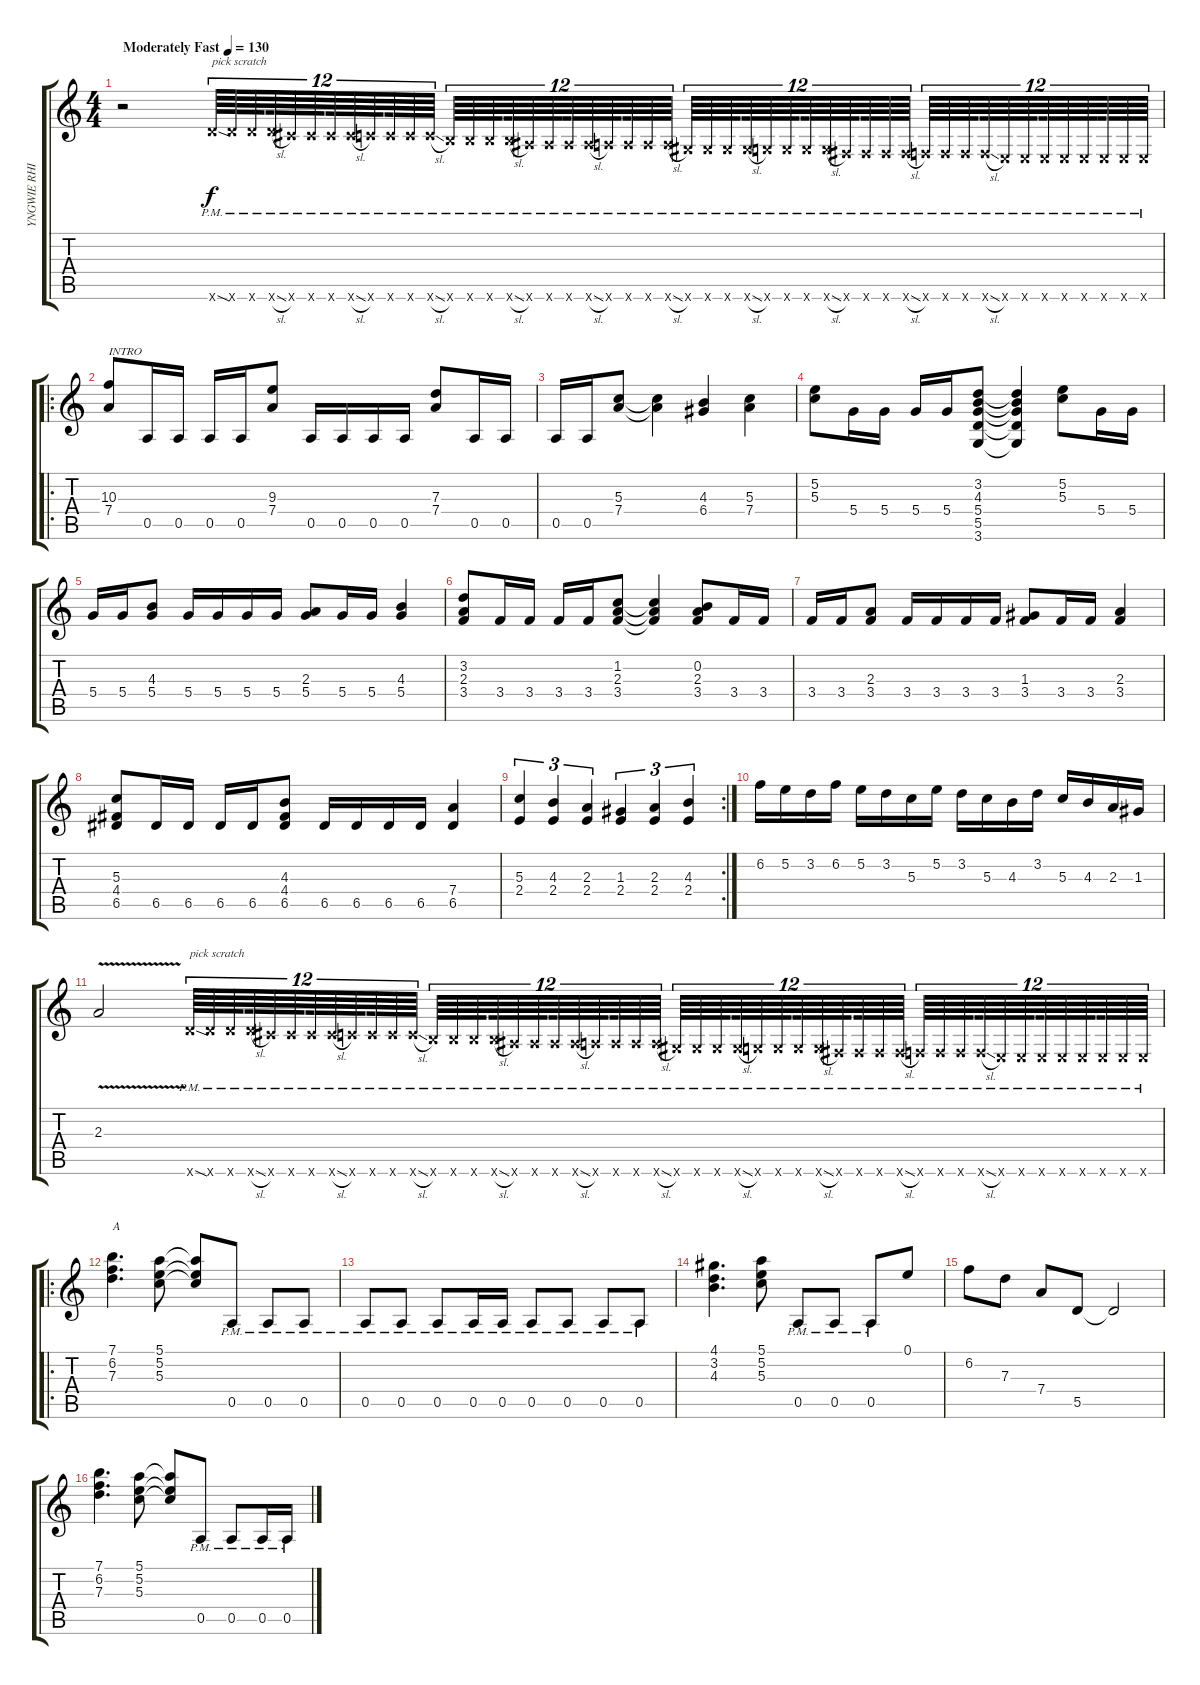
\track ("YNGWIE RHITMIC  GUITAR" "YNGWIE RHI") {instrument overdrivenguitar}
\staff {score tabs}
\tuning (E4 B3 G3 D3 A2 E2) {hide}
\ts (4 4)
\tempo (130 "Moderately Fast")
\clef g2
\ks c
r.2{dy f instrument overdrivenguitar} 10.6{sod pm x}.64{tu (12 8) txt "pick scratch"} 10.6{pm x}.64{tu (12 8)} 10.6{pm x}.64{tu (12 8) beam splitsecondary} 10.6{sl pm x}.64{tu (12 8)} 9.6{pm x}.64{tu (12 8)} 9.6{pm x}.64{tu (12 8) beam splitsecondary} 9.6{pm x}.64{tu (12 8)} 9.6{sl pm x}.64{tu (12 8)} 8.6{pm x}.64{tu (12 8) beam splitsecondary} 8.6{pm x}.64{tu (12 8)} 8.6{pm x}.64{tu (12 8)} 8.6{sl pm x}.64{tu (12 8) beam splitsecondary} 7.6{pm x}.64{tu (12 8)} 7.6{pm x}.64{tu (12 8)} 7.6{pm x}.64{tu (12 8) beam splitsecondary} 7.6{sl pm x}.64{tu (12 8)} 6.6{pm x}.64{tu (12 8)} 6.6{pm x}.64{tu (12 8) beam splitsecondary} 6.6{pm x}.64{tu (12 8)} 6.6{sl pm x}.64{tu (12 8)} 5.6{pm x}.64{tu (12 8) beam splitsecondary} 5.6{pm x}.64{tu (12 8)} 5.6{pm x}.64{tu (12 8)} 5.6{sl pm x}.64{tu (12 8)} 4.6{pm x}.64{tu (12 8)} 4.6{pm x}.64{tu (12 8)} 4.6{pm x}.64{tu (12 8) beam splitsecondary} 4.6{sl pm x}.64{tu (12 8)} 3.6{pm x}.64{tu (12 8)} 3.6{pm x}.64{tu (12 8) beam splitsecondary} 3.6{pm x}.64{tu (12 8)} 3.6{sl pm x}.64{tu (12 8)} 2.6{pm x}.64{tu (12 8) beam splitsecondary} 2.6{pm x}.64{tu (12 8)} 2.6{pm x}.64{tu (12 8)} 2.6{sl pm x}.64{tu (12 8) beam splitsecondary} 1.6{pm x}.64{tu (12 8)} 1.6{pm x}.64{tu (12 8)} 1.6{pm x}.64{tu (12 8) beam splitsecondary} 1.6{sl pm x}.64{tu (12 8)} 0.6{pm x}.64{tu (12 8)} 0.6{pm x}.64{tu (12 8) beam splitsecondary} 0.6{pm x}.64{tu (12 8)} 0.6{pm x}.64{tu (12 8)} 0.6{pm x}.64{tu (12 8) beam splitsecondary} 0.6{pm x}.64{tu (12 8)} 0.6{pm x}.64{tu (12 8)} 0.6{pm x}.64{tu (12 8)} |
\ro
(10.3 7.4).8{txt "INTRO"} 0.5.16 0.5.16 0.5.16 0.5.16 (9.3 7.4).8 0.5.16 0.5.16 0.5.16 0.5.16 (7.3 7.4).8 0.5.16 0.5.16 |
0.5.16 0.5.16 (5.3 7.4).8 (5.3{t} 7.4{t}).4 (4.3 6.4).4 (5.3 7.4).4 |
(5.2 5.3).8 5.4.16 5.4.16 5.4.16 5.4.16 (3.2 4.3 5.4 5.5 3.6).8 (3.2{t} 4.3{t} 5.4{t} 5.5{t} 3.6{t}).4 (5.2 5.3).8 5.4.16 5.4.16 |
5.4.16 5.4.16 (4.3 5.4).8 5.4.16 5.4.16 5.4.16 5.4.16 (2.3 5.4).8 5.4.16 5.4.16 (4.3 5.4).4 |
(3.2 2.3 3.4).8 3.4.16 3.4.16 3.4.16 3.4.16 (1.2 2.3 3.4).8 (1.2{t} 2.3{t} 3.4{t}).4 (0.2 2.3 3.4).8 3.4.16 3.4.16 |
3.4.16 3.4.16 (2.3 3.4).8 3.4.16 3.4.16 3.4.16 3.4.16 (1.3 3.4).8 3.4.16 3.4.16 (2.3 3.4).4 |
(5.3 4.4 6.5).8 6.5.16 6.5.16 6.5.16 6.5.16 (4.3 4.4 6.5).8 6.5.16 6.5.16 6.5.16 6.5.16 (7.4 6.5).4 |
\rc 2
(5.3 2.4).4{tu (3 2)} (4.3 2.4).4{tu (3 2)} (2.3 2.4).4{tu (3 2)} (1.3 2.4).4{tu (3 2)} (2.3 2.4).4{tu (3 2)} (4.3 2.4).4{tu (3 2)} |
6.2.16 5.2.16 3.2.16 6.2.16 5.2.16 3.2.16 5.3.16 5.2.16 3.2.16 5.3.16 4.3.16 3.2.16 5.3.16 4.3.16 2.3.16 1.3.16 |
2.3{v}.2 10.6{sod pm x}.64{tu (12 8) txt "pick scratch"} 10.6{pm x}.64{tu (12 8)} 10.6{pm x}.64{tu (12 8) beam splitsecondary} 10.6{sl pm x}.64{tu (12 8)} 9.6{pm x}.64{tu (12 8)} 9.6{pm x}.64{tu (12 8) beam splitsecondary} 9.6{pm x}.64{tu (12 8)} 9.6{sl pm x}.64{tu (12 8)} 8.6{pm x}.64{tu (12 8) beam splitsecondary} 8.6{pm x}.64{tu (12 8)} 8.6{pm x}.64{tu (12 8)} 8.6{sl pm x}.64{tu (12 8) beam splitsecondary} 7.6{pm x}.64{tu (12 8)} 7.6{pm x}.64{tu (12 8)} 7.6{pm x}.64{tu (12 8) beam splitsecondary} 7.6{sl pm x}.64{tu (12 8)} 6.6{pm x}.64{tu (12 8)} 6.6{pm x}.64{tu (12 8) beam splitsecondary} 6.6{pm x}.64{tu (12 8)} 6.6{sl pm x}.64{tu (12 8)} 5.6{pm x}.64{tu (12 8) beam splitsecondary} 5.6{pm x}.64{tu (12 8)} 5.6{pm x}.64{tu (12 8)} 5.6{sl pm x}.64{tu (12 8)} 4.6{pm x}.64{tu (12 8)} 4.6{pm x}.64{tu (12 8)} 4.6{pm x}.64{tu (12 8) beam splitsecondary} 4.6{sl pm x}.64{tu (12 8)} 3.6{pm x}.64{tu (12 8)} 3.6{pm x}.64{tu (12 8) beam splitsecondary} 3.6{pm x}.64{tu (12 8)} 3.6{sl pm x}.64{tu (12 8)} 2.6{pm x}.64{tu (12 8) beam splitsecondary} 2.6{pm x}.64{tu (12 8)} 2.6{pm x}.64{tu (12 8)} 2.6{sl pm x}.64{tu (12 8) beam splitsecondary} 1.6{pm x}.64{tu (12 8)} 1.6{pm x}.64{tu (12 8)} 1.6{pm x}.64{tu (12 8) beam splitsecondary} 1.6{sl pm x}.64{tu (12 8)} 0.6{pm x}.64{tu (12 8)} 0.6{pm x}.64{tu (12 8) beam splitsecondary} 0.6{pm x}.64{tu (12 8)} 0.6{pm x}.64{tu (12 8)} 0.6{pm x}.64{tu (12 8) beam splitsecondary} 0.6{pm x}.64{tu (12 8)} 0.6{pm x}.64{tu (12 8)} 0.6{pm x}.64{tu (12 8)} |
\ro
(7.1 6.2 7.3).4{d txt "A"} (5.1 5.2 5.3).8 (5.1{t} 5.2{t} 5.3{t}).8 0.5{pm}.8 0.5{pm}.8 0.5{pm}.8 |
0.5{pm}.8 0.5{pm}.8 0.5{pm}.8 0.5{pm}.16 0.5{pm}.16 0.5{pm}.8 0.5{pm}.8 0.5{pm}.8 0.5{pm}.8 |
(4.1 3.2 4.3).4{d} (5.1 5.2 5.3).8 0.5{pm}.8 0.5{pm}.8 0.5{pm}.8 0.1.8 |
6.2.8 7.3.8 7.4.8 5.5.8 5.5{t}.2 |
(7.1 6.2 7.3).4{d} (5.1 5.2 5.3).8 (5.1{t} 5.2{t} 5.3{t}).8 0.5{pm}.8 0.5{pm}.8 0.5{pm}.16 0.5{pm}.16
